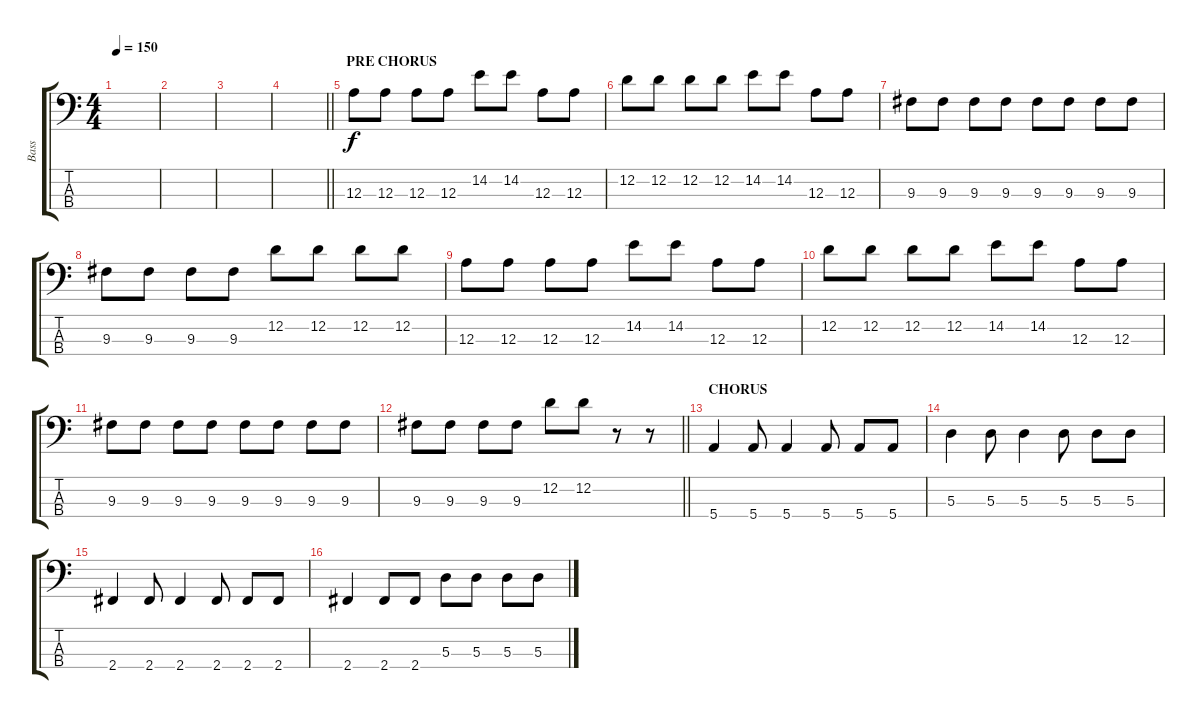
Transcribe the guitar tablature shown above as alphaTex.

\track ("Bass" "Bass") {instrument electricbassfinger}
\staff {score tabs}
\tuning (G2 D2 A1 E1) {hide}
\ts (4 4)
\tempo 150
\clef f4
\ks c
|
|
|
\barLineRight lightlight
|
\section ("" "PRE CHORUS")
12.3.8 12.3.8 12.3.8 12.3.8 14.2.8 14.2.8 12.3.8 12.3.8 |
12.2.8 12.2.8 12.2.8 12.2.8 14.2.8 14.2.8 12.3.8 12.3.8 |
9.3.8 9.3.8 9.3.8 9.3.8 9.3.8 9.3.8 9.3.8 9.3.8 |
9.3.8 9.3.8 9.3.8 9.3.8 12.2.8 12.2.8 12.2.8 12.2.8 |
12.3.8 12.3.8 12.3.8 12.3.8 14.2.8 14.2.8 12.3.8 12.3.8 |
12.2.8 12.2.8 12.2.8 12.2.8 14.2.8 14.2.8 12.3.8 12.3.8 |
9.3.8 9.3.8 9.3.8 9.3.8 9.3.8 9.3.8 9.3.8 9.3.8 |
\barLineRight lightlight
9.3.8 9.3.8 9.3.8 9.3.8 12.2.8 12.2.8 r.8 r.8 |
\section ("" "CHORUS")
5.4.4 5.4.8 5.4.4 5.4.8 5.4.8 5.4.8 |
5.3.4 5.3.8 5.3.4 5.3.8 5.3.8 5.3.8 |
2.4.4 2.4.8 2.4.4 2.4.8 2.4.8 2.4.8 |
2.4.4 2.4.8 2.4.8 5.3.8 5.3.8 5.3.8 5.3.8
